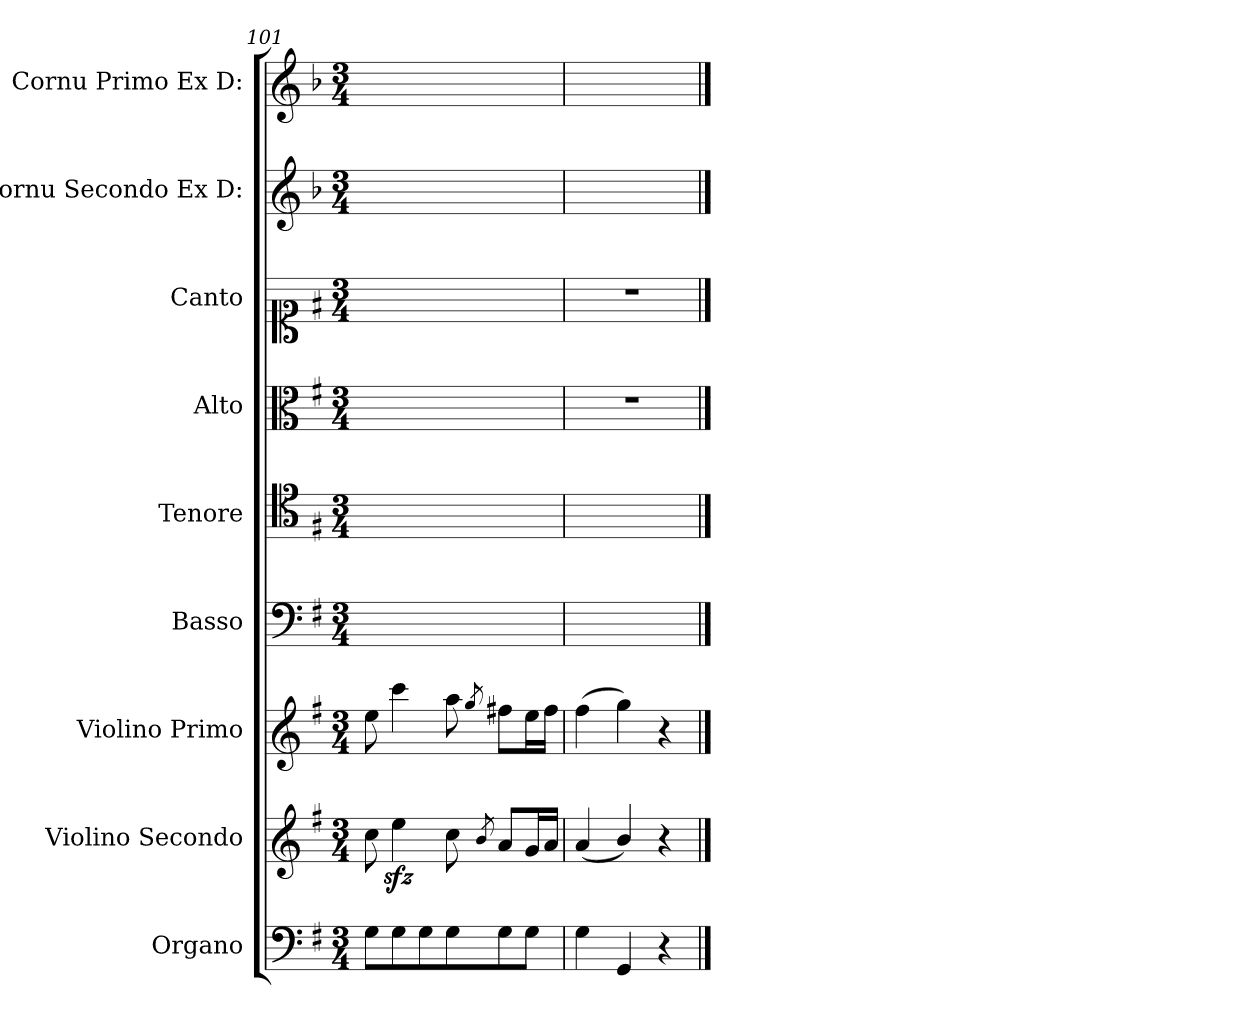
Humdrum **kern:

**kern	**kern	**kern	**kern	**kern	**kern	**kern	**kern	**kern
*part9	*part8	*part7	*part6	*part5	*part4	*part3	*part2	*part1
*staff9	*staff8	*staff7	*staff6	*staff5	*staff4	*staff3	*staff2	*staff1
*I"Organo	*I"Violino Secondo	*I"Violino Primo	*I"Basso	*I"Tenore	*I"Alto	*I"Canto	*I"Cornu Secondo Ex D:	*I"Cornu Primo Ex D:
*I'org (=bc)	*I'vl 2	*I'vl 1	*I'B	*I'T	*I'A	*I'S	*I'cor 2	*I'cor 1
*clefF4	*clefG2	*clefG2	*clefF4	*clefC4	*clefC3	*clefC1	*clefG2	*clefG2
*	*	*	*	*	*	*	*ITrd-1c-2	*ITrd-1c-2
*k[f#]	*k[f#]	*k[f#]	*k[f#]	*k[f#]	*k[f#]	*k[f#]	*k[f#]	*k[f#]
*G:	*G:	*G:	*G:	*G:	*G:	*G:	*G:	*G:
*M3/4	*M3/4	*M3/4	*M3/4	*M3/4	*M3/4	*M3/4	*M3/4	*M3/4
=101	=101	=101	=101	=101	=101	=101	=101	=101
8G\L	8cc\	8ee\	2.ryy	2.ryy	2.ryy	2.ryy	2.ryy	2.ryy
8G\	4eezz\	4ccc\	.	.	.	.	.	.
8G\	.	.	.	.	.	.	.	.
8G\	8cc\	8aa\	.	.	.	.	.	.
.	8qb/	8qgg/	.	.	.	.	.	.
8G\	8a/L	8ff#X\L	.	.	.	.	.	.
8G\J	16g/L	16ee\L	.	.	.	.	.	.
.	16a/JJ	16ff#\JJ	.	.	.	.	.	.
=102	=102	=102	=102	=102	=102	=102	=102	=102
4G\	(4a/	(4ff#\	2.ryy	2.ryy	2.r	2.r	2.ryy	2.ryy
4GG/	4b/)	4gg\)	.	.	.	.	.	.
4r	4r	4r	.	.	.	.	.	.
==	==	==	==	==	==	==	==	==
*-	*-	*-	*-	*-	*-	*-	*-	*-
